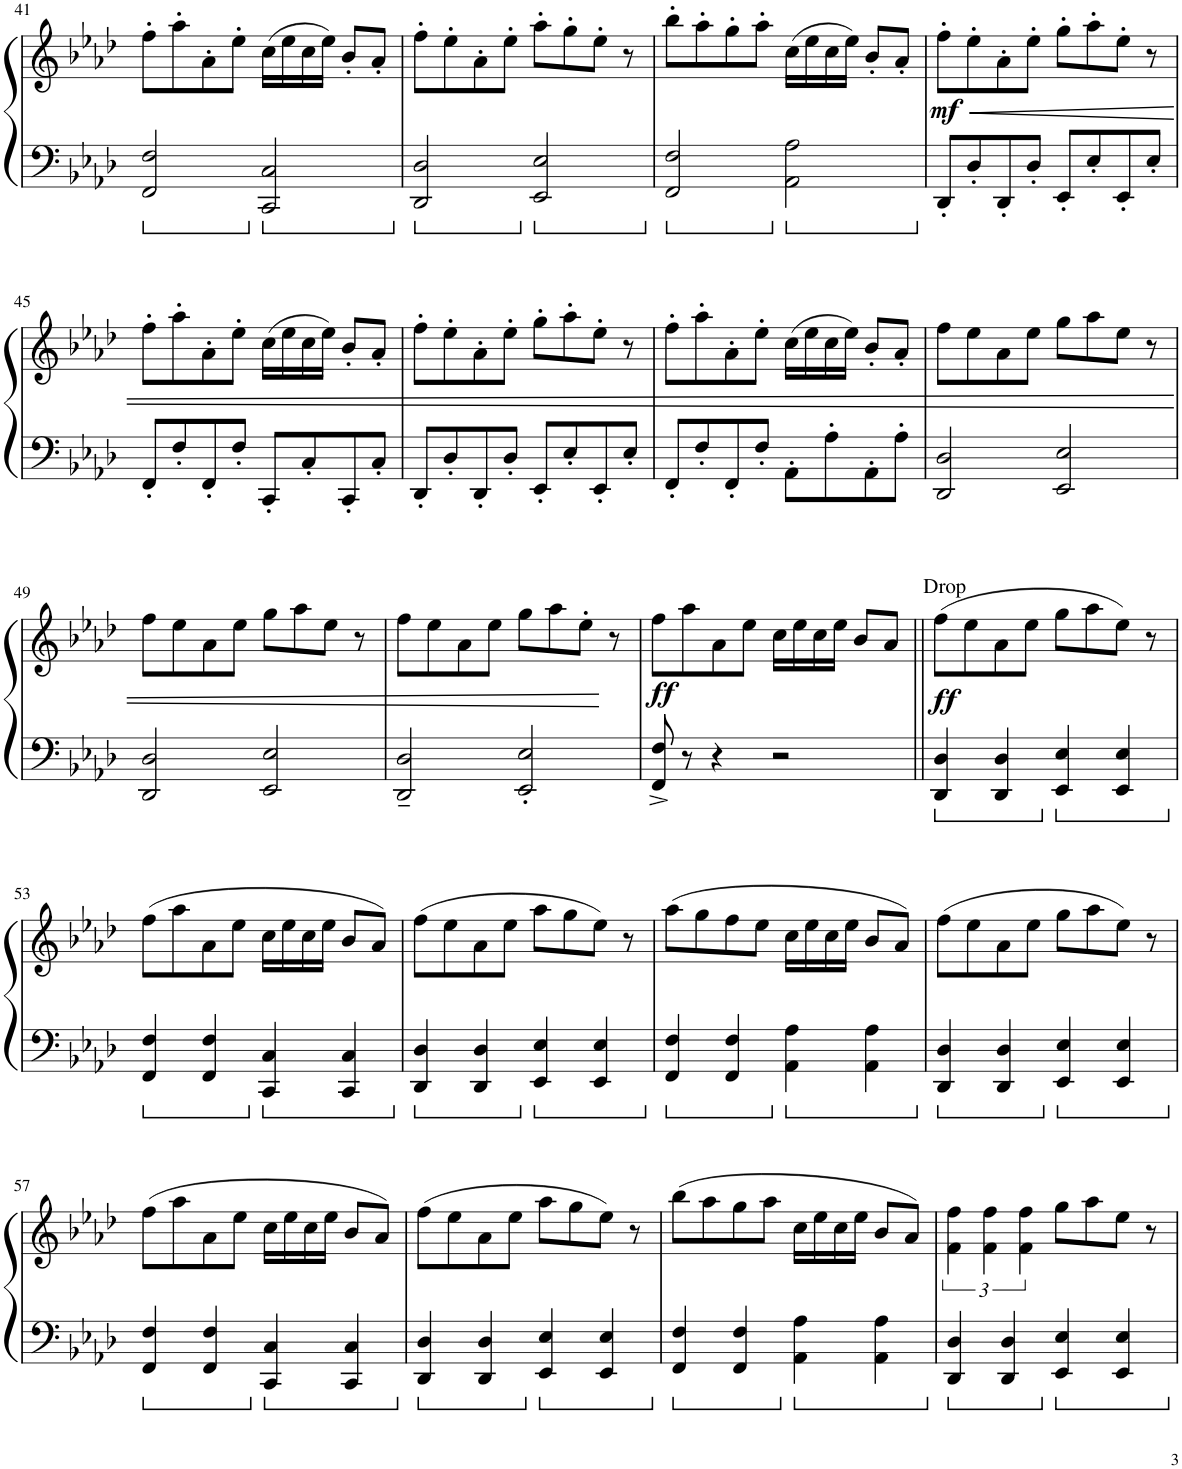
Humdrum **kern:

**kern	**kern	**dynam
*part1	*part1	*part1
*staff2	*staff1	*staff1/2
*I"Piano	*	*
*I'Pno.	*	*
!!LO:PB:g=z
*clefF4	*clefG2	*
*k[b-e-a-d-]	*k[b-e-a-d-]	*
*M4/4	*M4/4	*
=41	=41	=41
2FF/ 2F/	8ff'\L	.
.	8aa-'\	.
.	8a-'\	.
.	8ee-'\J	.
2CC/ 2C/	(16cc\LL	.
.	16ee-\	.
.	16cc\	.
.	16ee-\JJ)	.
.	8b-'/L	.
.	8a-'/J	.
=42	=42	=42
2DD-/ 2D-/	8ff'\L	.
.	8ee-'\	.
.	8a-'\	.
.	8ee-'\J	.
2EE-/ 2E-/	8aa-'\L	.
.	8gg'\	.
.	8ee-'\J	.
.	8r	.
=43	=43	=43
2FF/ 2F/	8bb-'\L	.
.	8aa-'\	.
.	8gg'\	.
.	8aa-'\J	.
2AA-\ 2A-\	(16cc\LL	.
.	16ee-\	.
.	16cc\	.
.	16ee-\JJ)	.
.	8b-'/L	.
.	8a-'/J	.
=44	=44	=44
!	!	!LO:HP:b
!	!	!LO:DY:n=1:b
8DD-'/L	8ff'\L	< mf
8D-'/	8ee-'\	.
8DD-'/	8a-'\	.
8D-'/J	8ee-'\J	.
8EE-'/L	8gg'\L	.
8E-'/	8aa-'\	.
8EE-'/	8ee-'\J	.
8E-'/J	8r	.
!!LO:LB:g=z
=45	=45	=45
8FF'/L	8ff'\L	.
8F'/	8aa-'\	.
8FF'/	8a-'\	.
8F'/J	8ee-'\J	.
8CC'/L	(16cc\LL	.
.	16ee-\	.
8C'/	16cc\	.
.	16ee-\JJ)	.
8CC'/	8b-'/L	.
8C'/J	8a-'/J	.
=46	=46	=46
8DD-'/L	8ff'\L	.
8D-'/	8ee-'\	.
8DD-'/	8a-'\	.
8D-'/J	8ee-'\J	.
8EE-'/L	8gg'\L	.
8E-'/	8aa-'\	.
8EE-'/	8ee-'\J	.
8E-'/J	8r	.
=47	=47	=47
8FF'/L	8ff'\L	.
8F'/	8aa-'\	.
8FF'/	8a-'\	.
8F'/J	8ee-'\J	.
8AA-'\L	(16cc\LL	.
.	16ee-\	.
8A-'\	16cc\	.
.	16ee-\JJ)	.
8AA-'\	8b-'/L	.
8A-'\J	8a-'/J	.
=48	=48	=48
2DD-/ 2D-/	8ff\L	.
.	8ee-\	.
.	8a-\	.
.	8ee-\J	.
2EE-/ 2E-/	8gg\L	.
.	8aa-\	.
.	8ee-\J	.
.	8r	.
!!LO:LB:g=z
=49	=49	=49
2DD-/ 2D-/	8ff\L	.
.	8ee-\	.
.	8a-\	.
.	8ee-\J	.
2EE-/ 2E-/	8gg\L	.
.	8aa-\	.
.	8ee-\J	.
.	8r	.
=50	=50	=50
2DD-/~ 2D-/~	8ff\L	.
.	8ee-\	.
.	8a-\	.
.	8ee-\J	.
2EE-/' 2E-/'	8gg\L	.
.	8aa-\	.
.	8ee-'\J	.
.	8r	[
=51	=51	=51
!	!	!LO:DY:b
8FF/^ 8F/^	8ff\L	ff
8r	8aa-\	.
4r	8a-\	.
.	8ee-\J	.
2r	16cc\LL	.
.	16ee-\	.
.	16cc\	.
.	16ee-\JJ	.
.	8b-/L	.
.	8a-/J	.
=52||	=52||	=52||
!	!LO:TX:a:t=Drop	!
!	!	!LO:DY:b
4DD-/ 4D-/	(8ff\L	ff
.	8ee-\	.
4DD-/ 4D-/	8a-\	.
.	8ee-\J	.
4EE-/ 4E-/	8gg\L	.
.	8aa-\	.
4EE-/ 4E-/	8ee-\J)	.
.	8r	.
!!LO:LB:g=z
=53	=53	=53
4FF/ 4F/	(8ff\L	.
.	8aa-\	.
4FF/ 4F/	8a-\	.
.	8ee-\J	.
4CC/ 4C/	16cc\LL	.
.	16ee-\	.
.	16cc\	.
.	16ee-\JJ	.
4CC/ 4C/	8b-/L	.
.	8a-/J)	.
=54	=54	=54
4DD-/ 4D-/	(8ff\L	.
.	8ee-\	.
4DD-/ 4D-/	8a-\	.
.	8ee-\J	.
4EE-/ 4E-/	8aa-\L	.
.	8gg\	.
4EE-/ 4E-/	8ee-\J)	.
.	8r	.
=55	=55	=55
4FF/ 4F/	(8aa-\L	.
.	8gg\	.
4FF/ 4F/	8ff\	.
.	8ee-\J	.
4AA-\ 4A-\	16cc\LL	.
.	16ee-\	.
.	16cc\	.
.	16ee-\JJ	.
4AA-\ 4A-\	8b-/L	.
.	8a-/J)	.
=56	=56	=56
4DD-/ 4D-/	(8ff\L	.
.	8ee-\	.
4DD-/ 4D-/	8a-\	.
.	8ee-\J	.
4EE-/ 4E-/	8gg\L	.
.	8aa-\	.
4EE-/ 4E-/	8ee-\J)	.
.	8r	.
!!LO:LB:g=z
=57	=57	=57
4FF/ 4F/	(8ff\L	.
.	8aa-\	.
4FF/ 4F/	8a-\	.
.	8ee-\J	.
4CC/ 4C/	16cc\LL	.
.	16ee-\	.
.	16cc\	.
.	16ee-\JJ	.
4CC/ 4C/	8b-/L	.
.	8a-/J)	.
=58	=58	=58
4DD-/ 4D-/	(8ff\L	.
.	8ee-\	.
4DD-/ 4D-/	8a-\	.
.	8ee-\J	.
4EE-/ 4E-/	8aa-\L	.
.	8gg\	.
4EE-/ 4E-/	8ee-\J)	.
.	8r	.
=59	=59	=59
4FF/ 4F/	(8bb-\L	.
.	8aa-\	.
4FF/ 4F/	8gg\	.
.	8aa-\J	.
4AA-\ 4A-\	16cc\LL	.
.	16ee-\	.
.	16cc\	.
.	16ee-\JJ	.
4AA-\ 4A-\	8b-/L	.
.	8a-/J)	.
=60	=60	=60
4DD-/ 4D-/	6f\ 6ff\	.
.	6f\ 6ff\	.
4DD-/ 4D-/	.	.
.	6f\ 6ff\	.
4EE-/ 4E-/	8gg\L	.
.	8aa-\	.
4EE-/ 4E-/	8ee-\J	.
.	8r	.
=	=	=
*-	*-	*-
